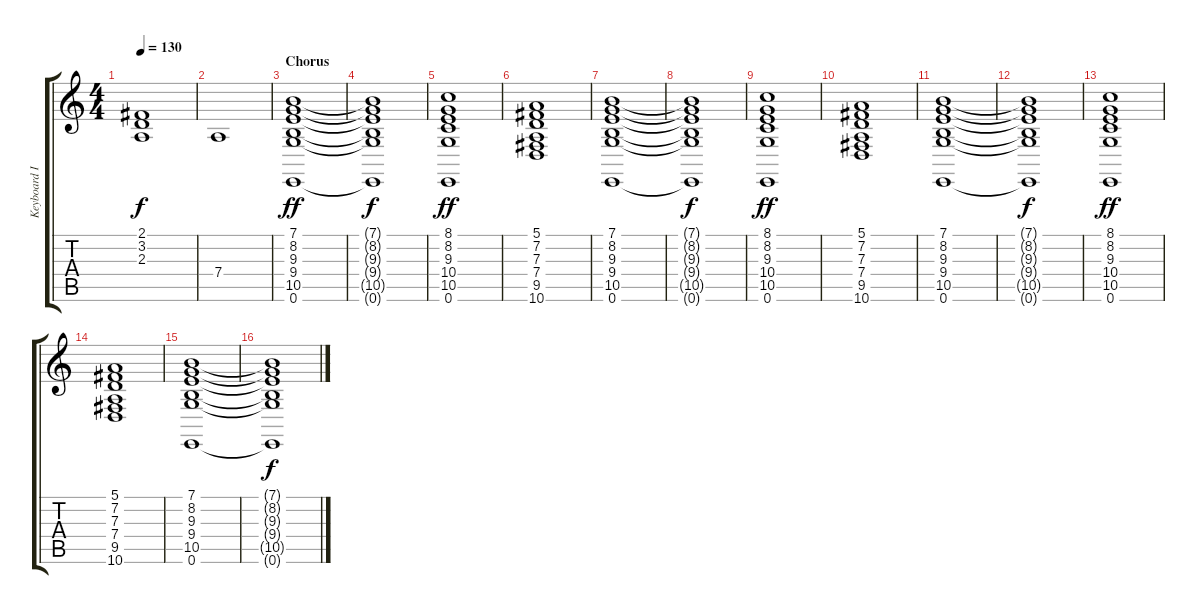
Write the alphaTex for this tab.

\track ("Keyboard I" "Keyboard I") {instrument synthstrings1}
\staff {score tabs}
\tuning (E4 B3 G3 D3 A2 E2) {hide}
\ts (4 4)
\tempo 130
\clef g2
\ks c
(2.1 3.2 2.3).1{dy f} |
7.4.1 |
\section ("" "Chorus")
(7.1 8.2 9.3 9.4 10.5 0.6).1{dy ff} |
(7.1{t} 8.2{t} 9.3{t} 9.4{t} 10.5{t} 0.6{t}).1{dy f} |
(8.1 8.2 9.3 10.4 10.5 0.6).1{dy ff} |
(5.1 7.2 7.3 7.4 9.5 10.6).1 |
(7.1 8.2 9.3 9.4 10.5 0.6).1 |
(7.1{t} 8.2{t} 9.3{t} 9.4{t} 10.5{t} 0.6{t}).1{dy f} |
(8.1 8.2 9.3 10.4 10.5 0.6).1{dy ff} |
(5.1 7.2 7.3 7.4 9.5 10.6).1 |
(7.1 8.2 9.3 9.4 10.5 0.6).1 |
(7.1{t} 8.2{t} 9.3{t} 9.4{t} 10.5{t} 0.6{t}).1{dy f} |
(8.1 8.2 9.3 10.4 10.5 0.6).1{dy ff} |
(5.1 7.2 7.3 7.4 9.5 10.6).1 |
(7.1 8.2 9.3 9.4 10.5 0.6).1 |
(7.1{t} 8.2{t} 9.3{t} 9.4{t} 10.5{t} 0.6{t}).1{dy f}
